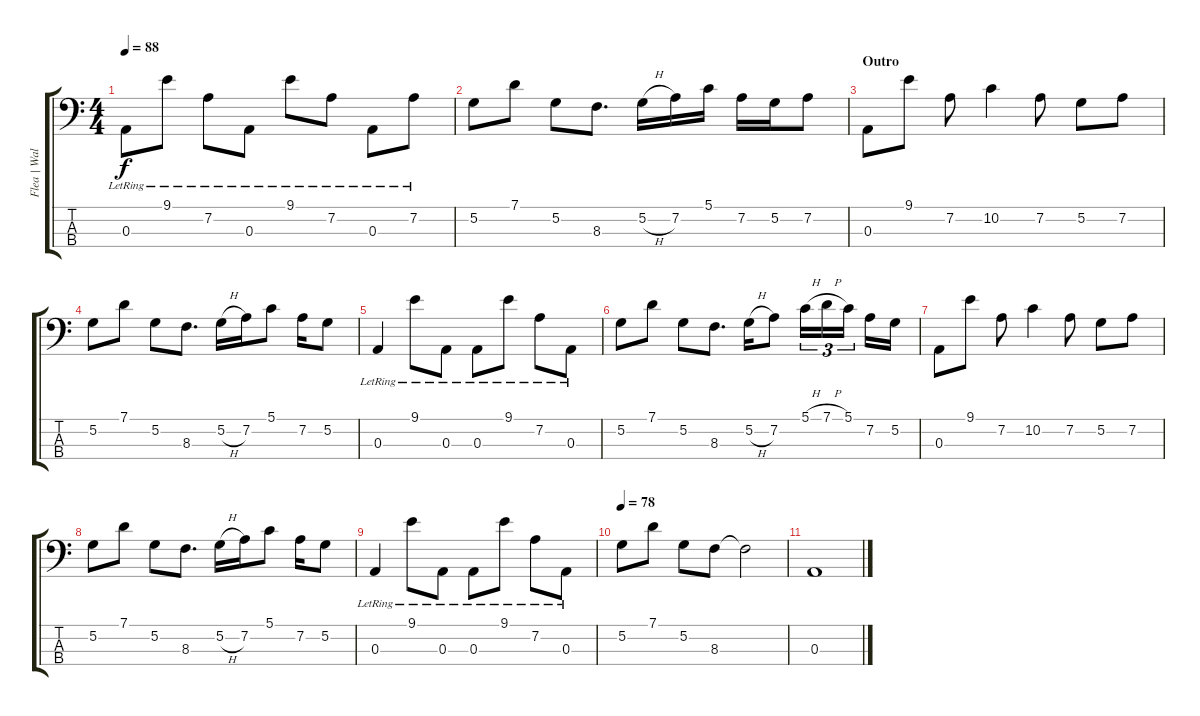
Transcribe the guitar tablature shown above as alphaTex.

\track ("Flea | Wal Mk ll | Bass" "Flea | Wal") {instrument electricbassfinger}
\staff {score tabs}
\tuning (G2 D2 A1 E1) {hide}
\ts (4 4)
\tempo 88
\clef f4
\ks c
0.3{lr}.8{dy f} 9.1{lr}.8 7.2{lr}.8 0.3{lr}.8 9.1{lr}.8 7.2{lr}.8 0.3{lr}.8 7.2{lr}.8 |
5.2.8 7.1.8 5.2.8 8.3.8{d} 5.2{h}.16 7.2.16 5.1.16 7.2.16 5.2.16 7.2.8 |
\section ("" "Outro")
0.3.8 9.1.8 7.2.8 10.2.4 7.2.8 5.2.8 7.2.8 |
5.2.8 7.1.8 5.2.8 8.3.8{d} 5.2{h}.16 7.2.16 5.1.8 7.2.16 5.2.8 |
0.3{lr}.4 9.1{lr}.8 0.3{lr}.8 0.3{lr}.8 9.1{lr}.8 7.2{lr}.8 0.3{lr}.8 |
5.2.8 7.1.8 5.2.8 8.3.8{d} 5.2{h}.16 7.2.8 5.1{h}.16{tu (3 2)} 7.1{h}.16{tu (3 2)} 5.1.16{tu (3 2)} 7.2.16 5.2.16 |
0.3.8 9.1.8 7.2.8 10.2.4 7.2.8 5.2.8 7.2.8 |
5.2.8 7.1.8 5.2.8 8.3.8{d} 5.2{h}.16 7.2.16 5.1.8 7.2.16 5.2.8 |
0.3{lr}.4 9.1{lr}.8 0.3{lr}.8 0.3{lr}.8 9.1{lr}.8 7.2{lr}.8 0.3{lr}.8 |
\tempo 78
5.2.8 7.1.8 5.2.8 8.3.8 8.3{t}.2 |
0.3.1
